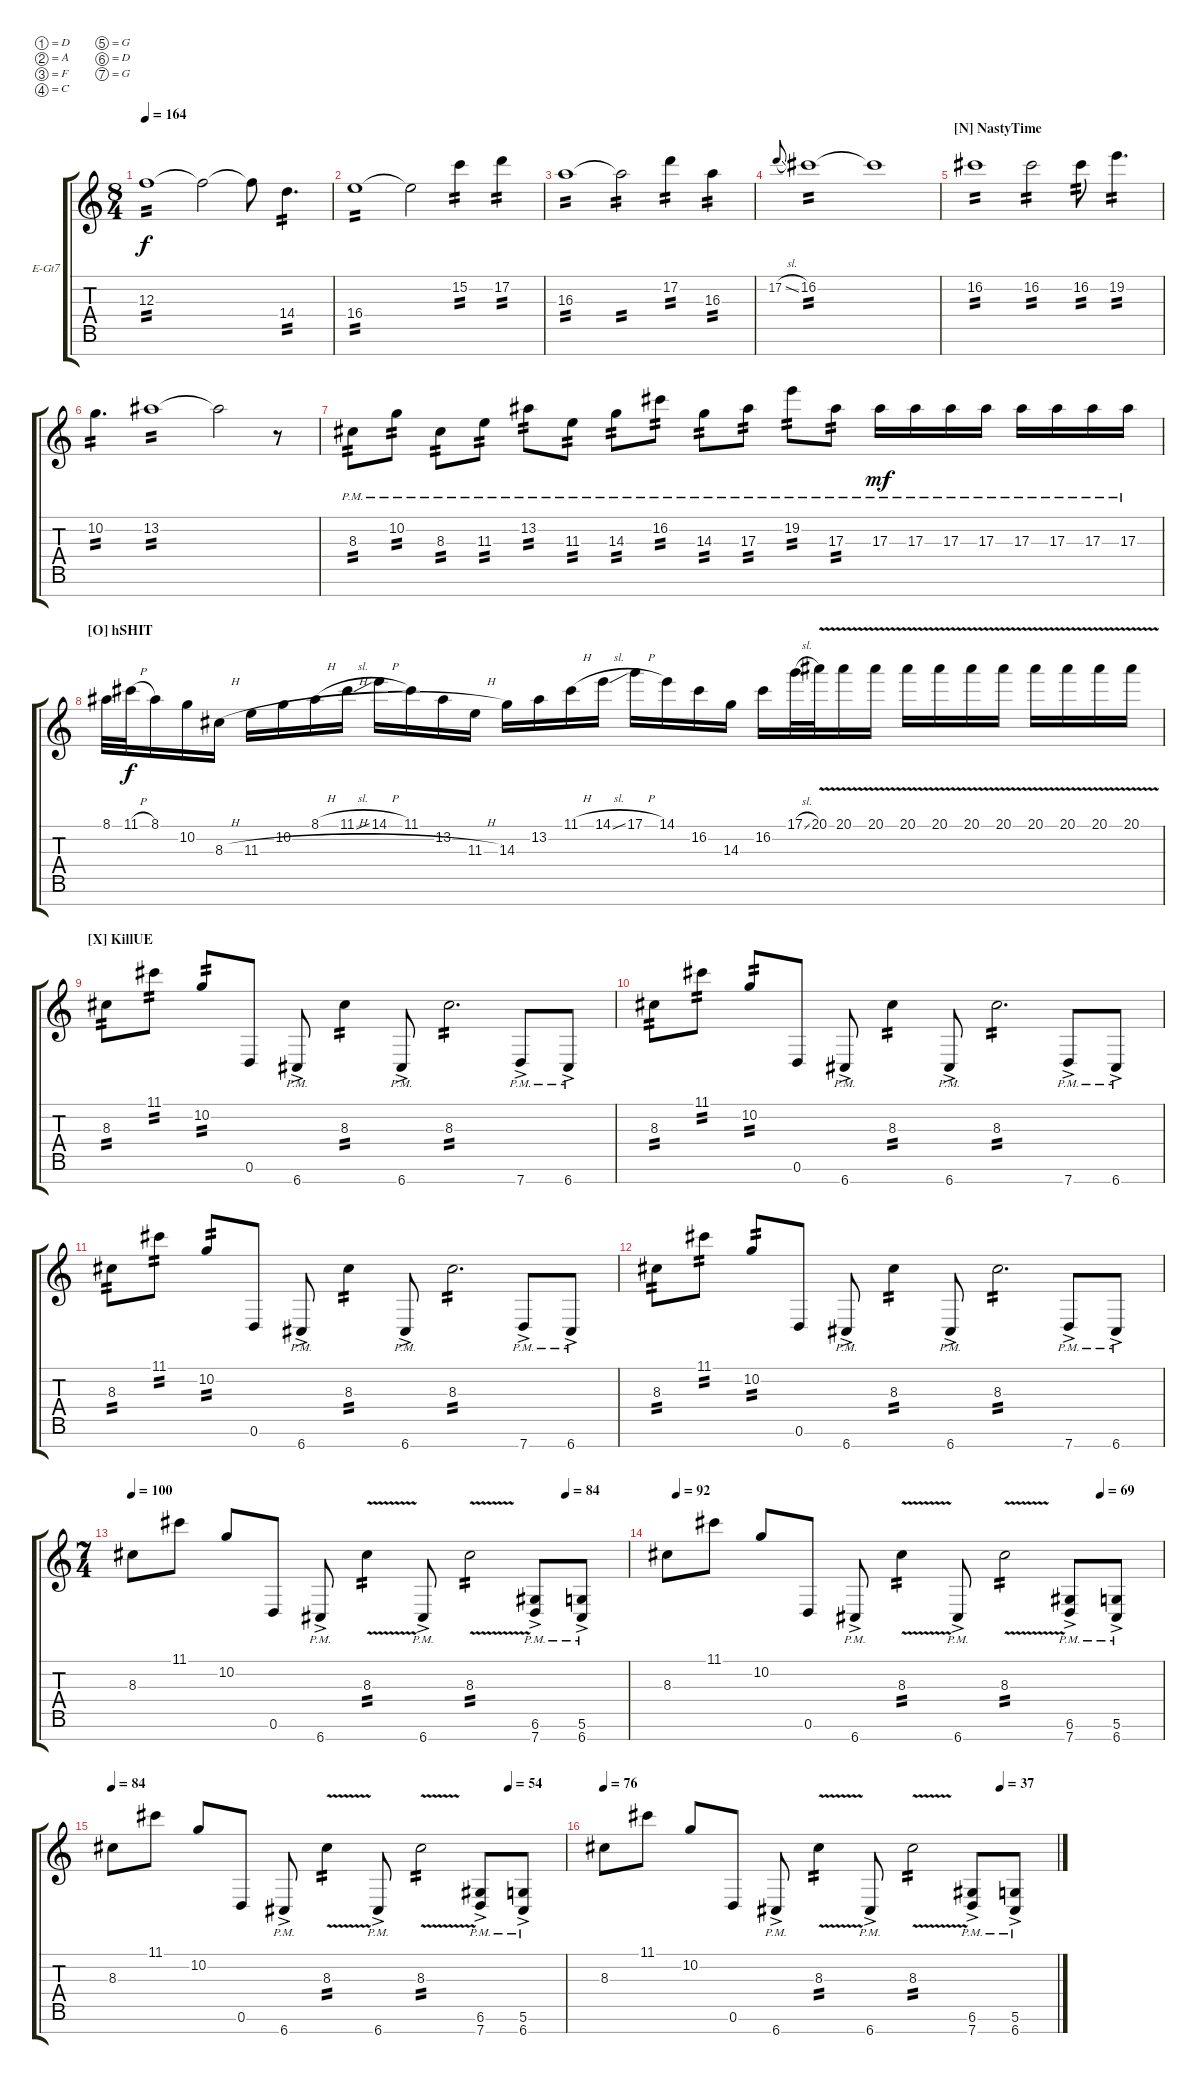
\defaultSystemsLayout 4
\bracketExtendMode groupsimilarinstruments
\firstSystemTrackNameOrientation horizontal
\otherSystemsTrackNameOrientation horizontal
\track ("Adesola" "E-Gt7") {instrument distortionguitar}
\staff {score tabs}
\tuning (D4 A3 F3 C3 G2 D2 G1)
\ts (8 4)
\tempo 164
\clef g2
\ks c
12.3.1{tp 2 dy f} 12.3{t}.2 12.3{t}.8 14.4.4{d tp 2} |
16.4.1{tp 2} 16.4{t}.2 15.2.4{tp 2} 17.2.4{tp 2} |
16.3.1{tp 2} 16.3{t}.2{tp 2} 17.2.4{tp 2} 16.3.4{tp 2} |
17.2{sl}.8{gr onbeat} 16.2.1{tp 2} 16.2{t}.1 |
\section ("N" "NastyTime")
16.2.1{tp 2} 16.2.2{tp 2} 16.2.8{tp 2} 19.2.4{d tp 2} |
10.2.4{d tp 2} 13.2.1{tp 2} 13.2{t}.2 r.8 |
8.3{pm}.8{tp 2} 10.2{pm}.8{tp 2} 8.3{pm}.8{tp 2} 11.3{pm}.8{tp 2} 13.2{pm}.8{tp 2} 11.3{pm}.8{tp 2} 14.3{pm}.8{tp 2} 16.2{pm}.8{tp 2} 14.3{pm}.8{tp 2} 17.3{pm}.8{tp 2} 19.2{pm}.8{tp 2} 17.3{pm}.8{tp 2} 17.3{pm}.16{dy mf} 17.3{pm}.16 17.3{pm}.16 17.3{pm}.16 17.3{pm}.16 17.3{pm}.16 17.3{pm}.16 17.3{pm}.16 |
\section ("O" "hSHIT")
8.1.32 11.1{h}.32{dy f} 8.1.16 10.2.16 8.3{h}.16 11.3{h}.16 10.2.16 8.1{h}.16 11.1{sl}.16 14.1{h}.16 11.1.16 13.2.16 11.3{h}.16 14.3.16 13.2.16 11.1{h}.16 14.1{sl}.16 17.1{h}.16 14.1.16 16.2.16 14.3.16 16.2.16 17.1{sl}.32 20.1{v}.32 20.1{v}.16 20.1{v}.16 20.1{v}.16 20.1{v}.16 20.1{v}.16 20.1{v}.16 20.1{v}.16 20.1{v}.16 20.1{v}.16 20.1{v}.16 |
\section ("X" "KillUE")
8.3.8{tp 2} 11.1.8{tp 2} 10.2.8{tp 2} 0.6.8 6.7{ac pm}.8 8.3.4{tp 2} 6.7{ac pm}.8 8.3.2{d tp 2} 7.7{ac pm}.8 6.7{ac pm}.8 |
8.3.8{tp 2} 11.1.8{tp 2} 10.2.8{tp 2} 0.6.8 6.7{ac pm}.8 8.3.4{tp 2} 6.7{ac pm}.8 8.3.2{d tp 2} 7.7{ac pm}.8 6.7{ac pm}.8 |
8.3.8{tp 2} 11.1.8{tp 2} 10.2.8{tp 2} 0.6.8 6.7{ac pm}.8 8.3.4{tp 2} 6.7{ac pm}.8 8.3.2{d tp 2} 7.7{ac pm}.8 6.7{ac pm}.8 |
8.3.8{tp 2} 11.1.8{tp 2} 10.2.8{tp 2} 0.6.8 6.7{ac pm}.8 8.3.4{tp 2} 6.7{ac pm}.8 8.3.2{d tp 2} 7.7{ac pm}.8 6.7{ac pm}.8 |
\ts (7 4)
\tempo 100
\tempo (84 0.875)
8.3.8 11.1.8 10.2.8 0.6.8 6.7{ac pm}.8 8.3{v}.4{tp 2} 6.7{ac pm}.8 8.3{v}.2{tp 2} (7.7{ac pm} 6.6{pm}).8 (6.7{ac pm} 5.6{pm}).8 |
\tempo (92 0.0204082)
\tempo (69 0.875)
8.3.8 11.1.8 10.2.8 0.6.8 6.7{ac pm}.8 8.3{v}.4{tp 2} 6.7{ac pm}.8 8.3{v}.2{tp 2} (7.7{ac pm} 6.6{pm}).8 (6.7{ac pm} 5.6{pm}).8 |
\tempo 84
\tempo (54 0.875)
8.3.8 11.1.8 10.2.8 0.6.8 6.7{ac pm}.8 8.3{v}.4{tp 2} 6.7{ac pm}.8 8.3{v}.2{tp 2} (7.7{ac pm} 6.6{pm}).8 (6.7{ac pm} 5.6{pm}).8 |
\tempo 76
\tempo (37 0.875)
8.3.8 11.1.8 10.2.8 0.6.8 6.7{ac pm}.8 8.3{v}.4{tp 2} 6.7{ac pm}.8 8.3{v}.2{tp 2} (7.7{ac pm} 6.6{pm}).8 (6.7{ac pm} 5.6{pm}).8
